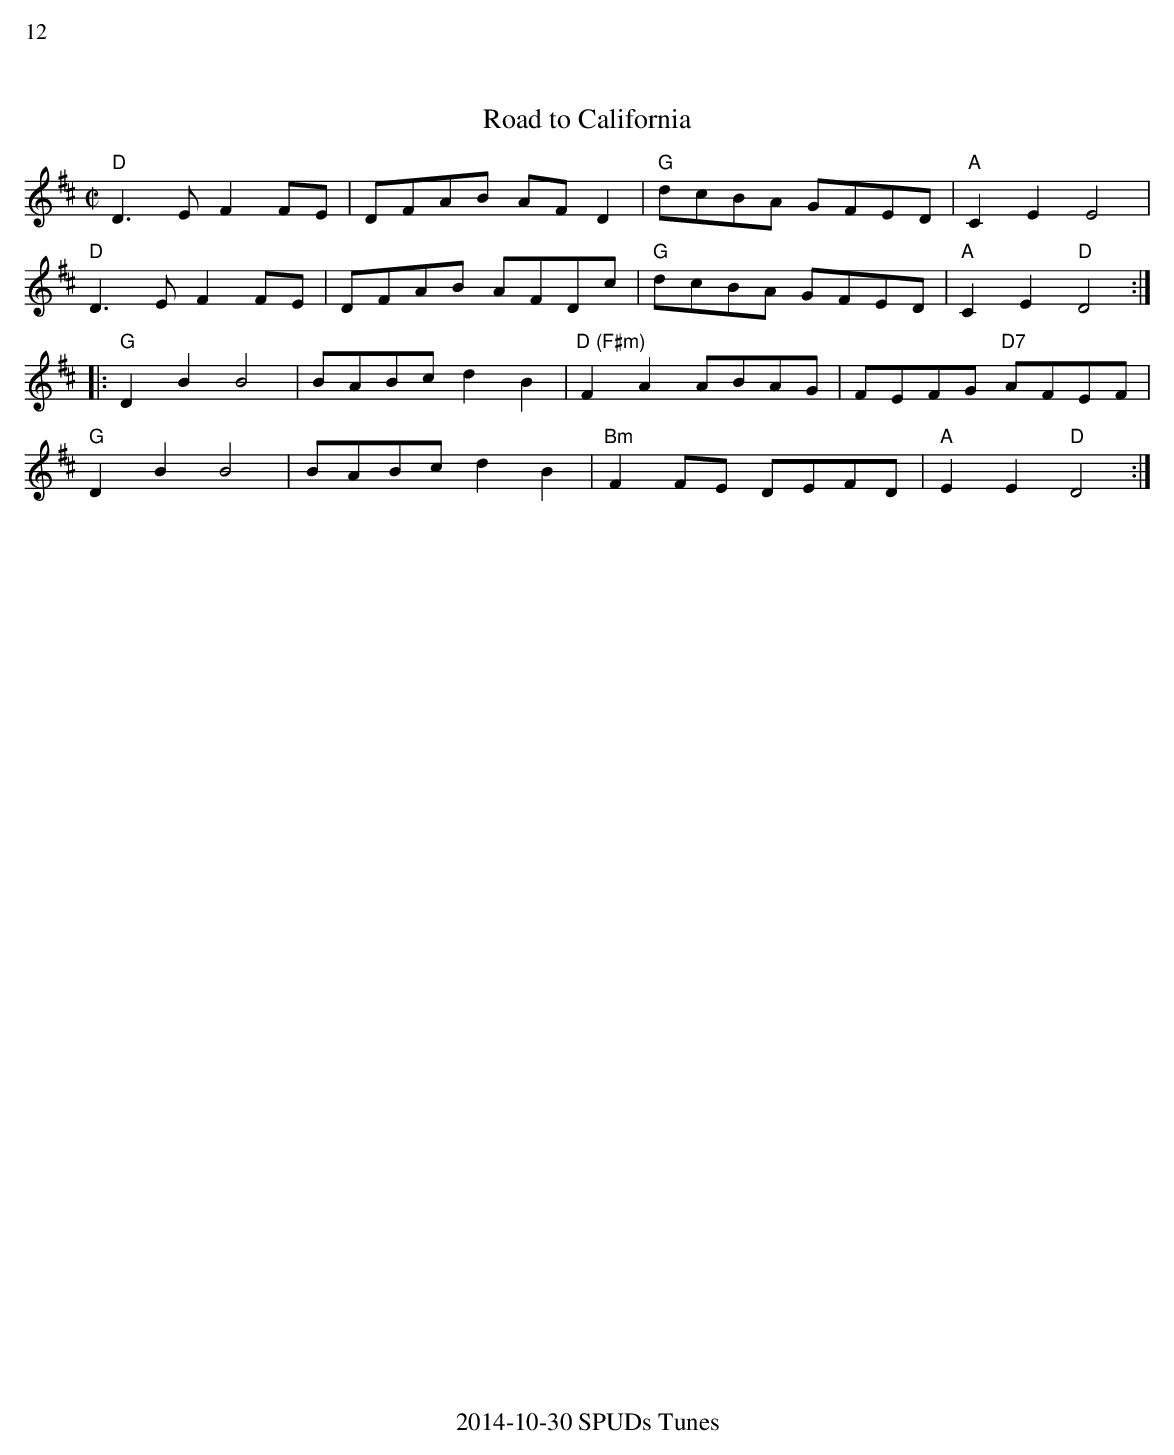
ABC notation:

X:1
%%text 12
T: Road to California
L:1/8
M: C|
K: D
"D"D3E F2FE| DFAB AFD2| "G"dcBA GFED| "A"C2E2 E4|
"D"D3E F2FE| DFAB AFDc| "G"dcBA GFED| "A"C2E2 "D"D4:|
|:"G"D2B2 B4| BABc d2B2| "D (F#m)"F2A2 ABAG| FEFG "D7"AFEF|
"G"D2B2 B4| BABc d2B2| "Bm"F2FE DEFD| "A"E2E2 "D"D4 :|
